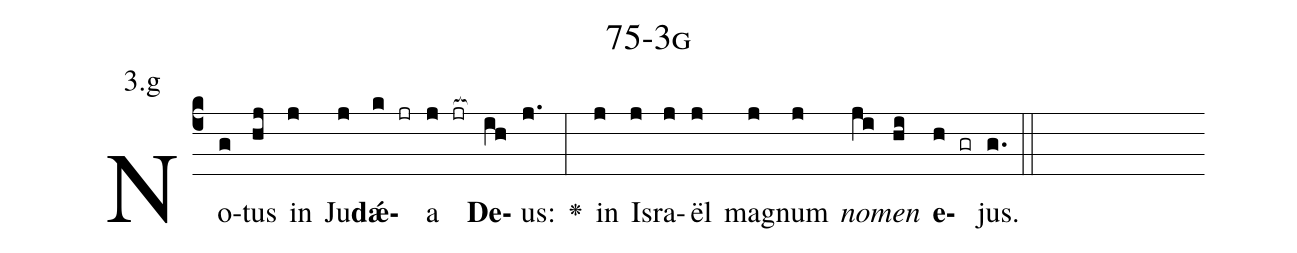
name: 75-3g;
annotation: 3.g;
%%
(c4)No(g)tus(hj) in(j) Ju(j)<b>dǽ</b>(k jr)a(j jr[ocb:1{]) <b>De</b>(ih[ocb:0}])us:(j.) <v>\greheightstar</v>(:) in(j) Is(j)ra(j)ël(j) ma(j)gnum(j) <i>no</i>(ji)<i>men</i>(hi) <b>e</b>(h gr)jus.(g.) (::)


%E(j) u(j) o(ji) u(hi) a(h) e.(g.) (::)
